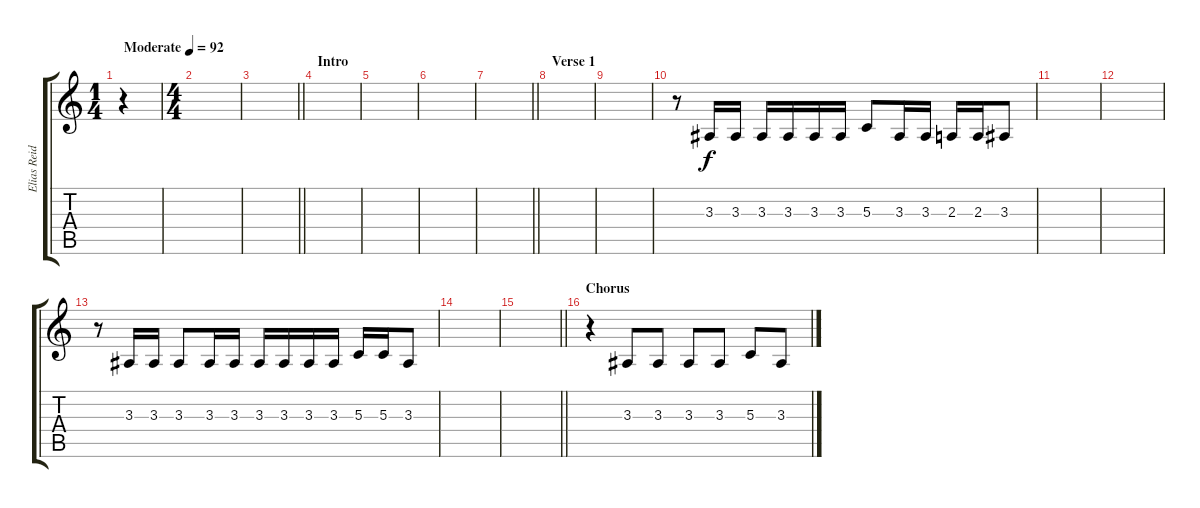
\track ("Elias Reidy (Backup Vocals)" "Elias Reid") {instrument sopranosax}
\staff {score tabs}
\tuning (E4 B3 G3 D3 A2 E2) {hide}
\ts (1 4)
\tempo (92 "Moderate")
\clef g2
\ks c
r.4{dy f instrument sopranosax} |
\ts (4 4)
|
\barLineRight lightlight
|
\section ("" "Intro")
|
|
|
\barLineRight lightlight
|
\section ("" "Verse 1")
|
|
r.8 3.3.16 3.3.16 3.3.16 3.3.16 3.3.16 3.3.16 5.3.8 3.3.16 3.3.16 2.3.16 2.3.16 3.3.8 |
|
|
r.8 3.3.16 3.3.16 3.3.8 3.3.16 3.3.16 3.3.16 3.3.16 3.3.16 3.3.16 5.3.16 5.3.16 3.3.8 |
|
\barLineRight lightlight
|
\section ("" "Chorus")
r.4 3.3.8 3.3.8 3.3.8 3.3.8 5.3.8 3.3.8
